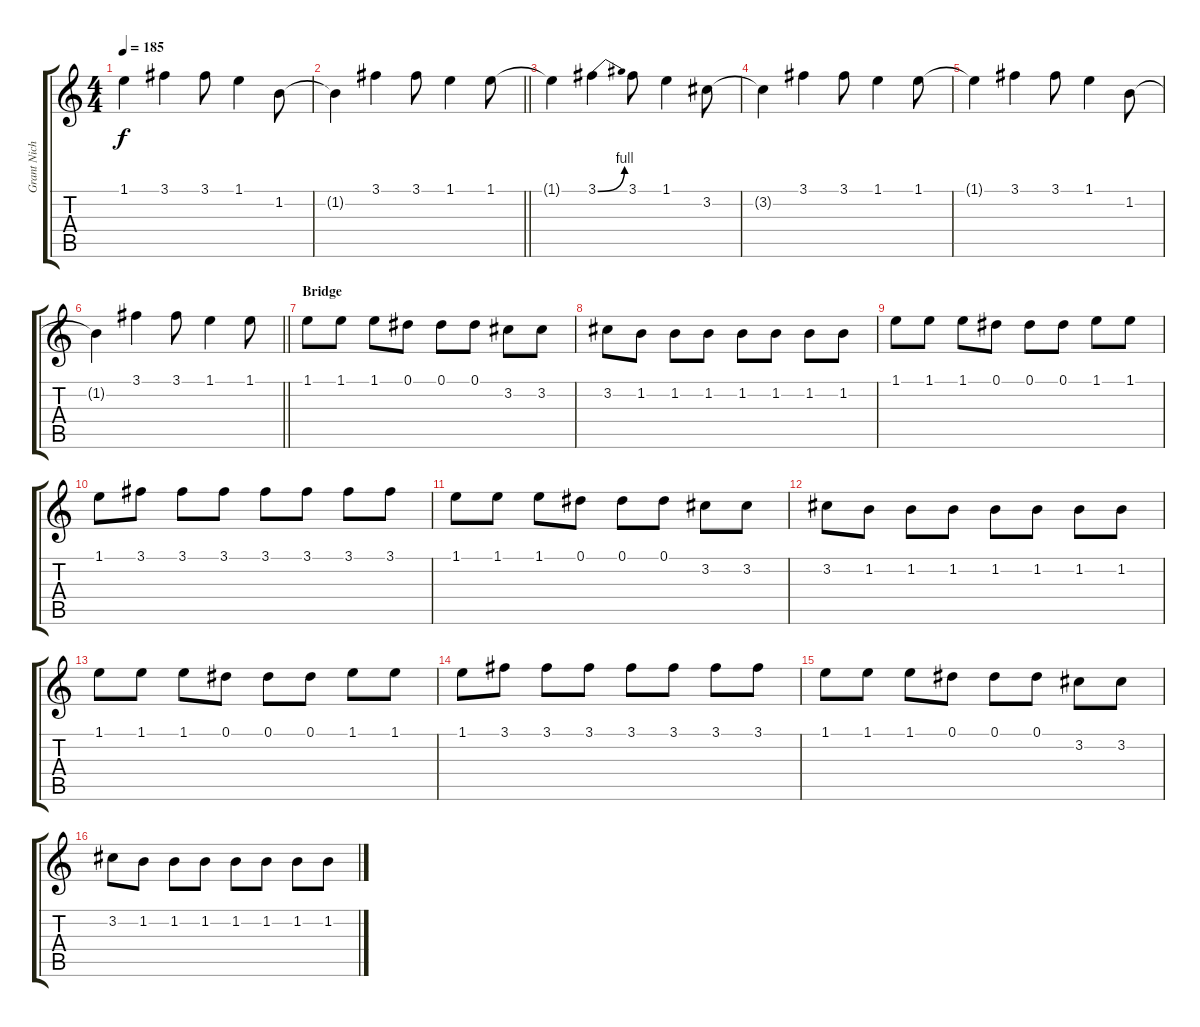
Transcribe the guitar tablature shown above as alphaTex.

\track ("Grant Nicholas(Lead Guitar)" "Grant Nich") {instrument distortionguitar}
\staff {score tabs}
\tuning (Eb4 Bb3 Gb3 Db3 Ab2 Eb2) {hide}
\ts (4 4)
\tempo 185
\clef g2
\ks c
1.1{t}.4{dy f} 3.1.4 3.1.8 1.1.4 1.2.8 |
\barLineRight lightlight
1.2{t}.4 3.1.4 3.1.8 1.1.4 1.1.8 |
1.1{t}.4 3.1{be (bend 0 0 60 4)}.4 3.1.8 1.1.4 3.2.8 |
3.2{t}.4{volume 16} 3.1.4 3.1.8 1.1.4 1.1.8 |
1.1{t}.4 3.1.4 3.1.8 1.1.4 1.2.8 |
\barLineRight lightlight
1.2{t}.4 3.1.4 3.1.8 1.1.4 1.1.8 |
\section ("" "Bridge")
1.1.8 1.1.8 1.1.8 0.1.8 0.1.8 0.1.8 3.2.8 3.2.8 |
3.2.8 1.2.8 1.2.8 1.2.8 1.2.8 1.2.8 1.2.8 1.2.8 |
1.1.8 1.1.8 1.1.8 0.1.8 0.1.8 0.1.8 1.1.8 1.1.8 |
1.1.8 3.1.8 3.1.8 3.1.8 3.1.8 3.1.8 3.1.8 3.1.8 |
1.1.8 1.1.8 1.1.8 0.1.8 0.1.8 0.1.8 3.2.8 3.2.8 |
3.2.8 1.2.8 1.2.8 1.2.8 1.2.8 1.2.8 1.2.8 1.2.8 |
1.1.8 1.1.8 1.1.8 0.1.8 0.1.8 0.1.8 1.1.8 1.1.8 |
1.1.8 3.1.8 3.1.8 3.1.8 3.1.8 3.1.8 3.1.8 3.1.8 |
1.1.8 1.1.8 1.1.8 0.1.8 0.1.8 0.1.8 3.2.8 3.2.8 |
3.2.8 1.2.8 1.2.8 1.2.8 1.2.8 1.2.8 1.2.8 1.2.8
